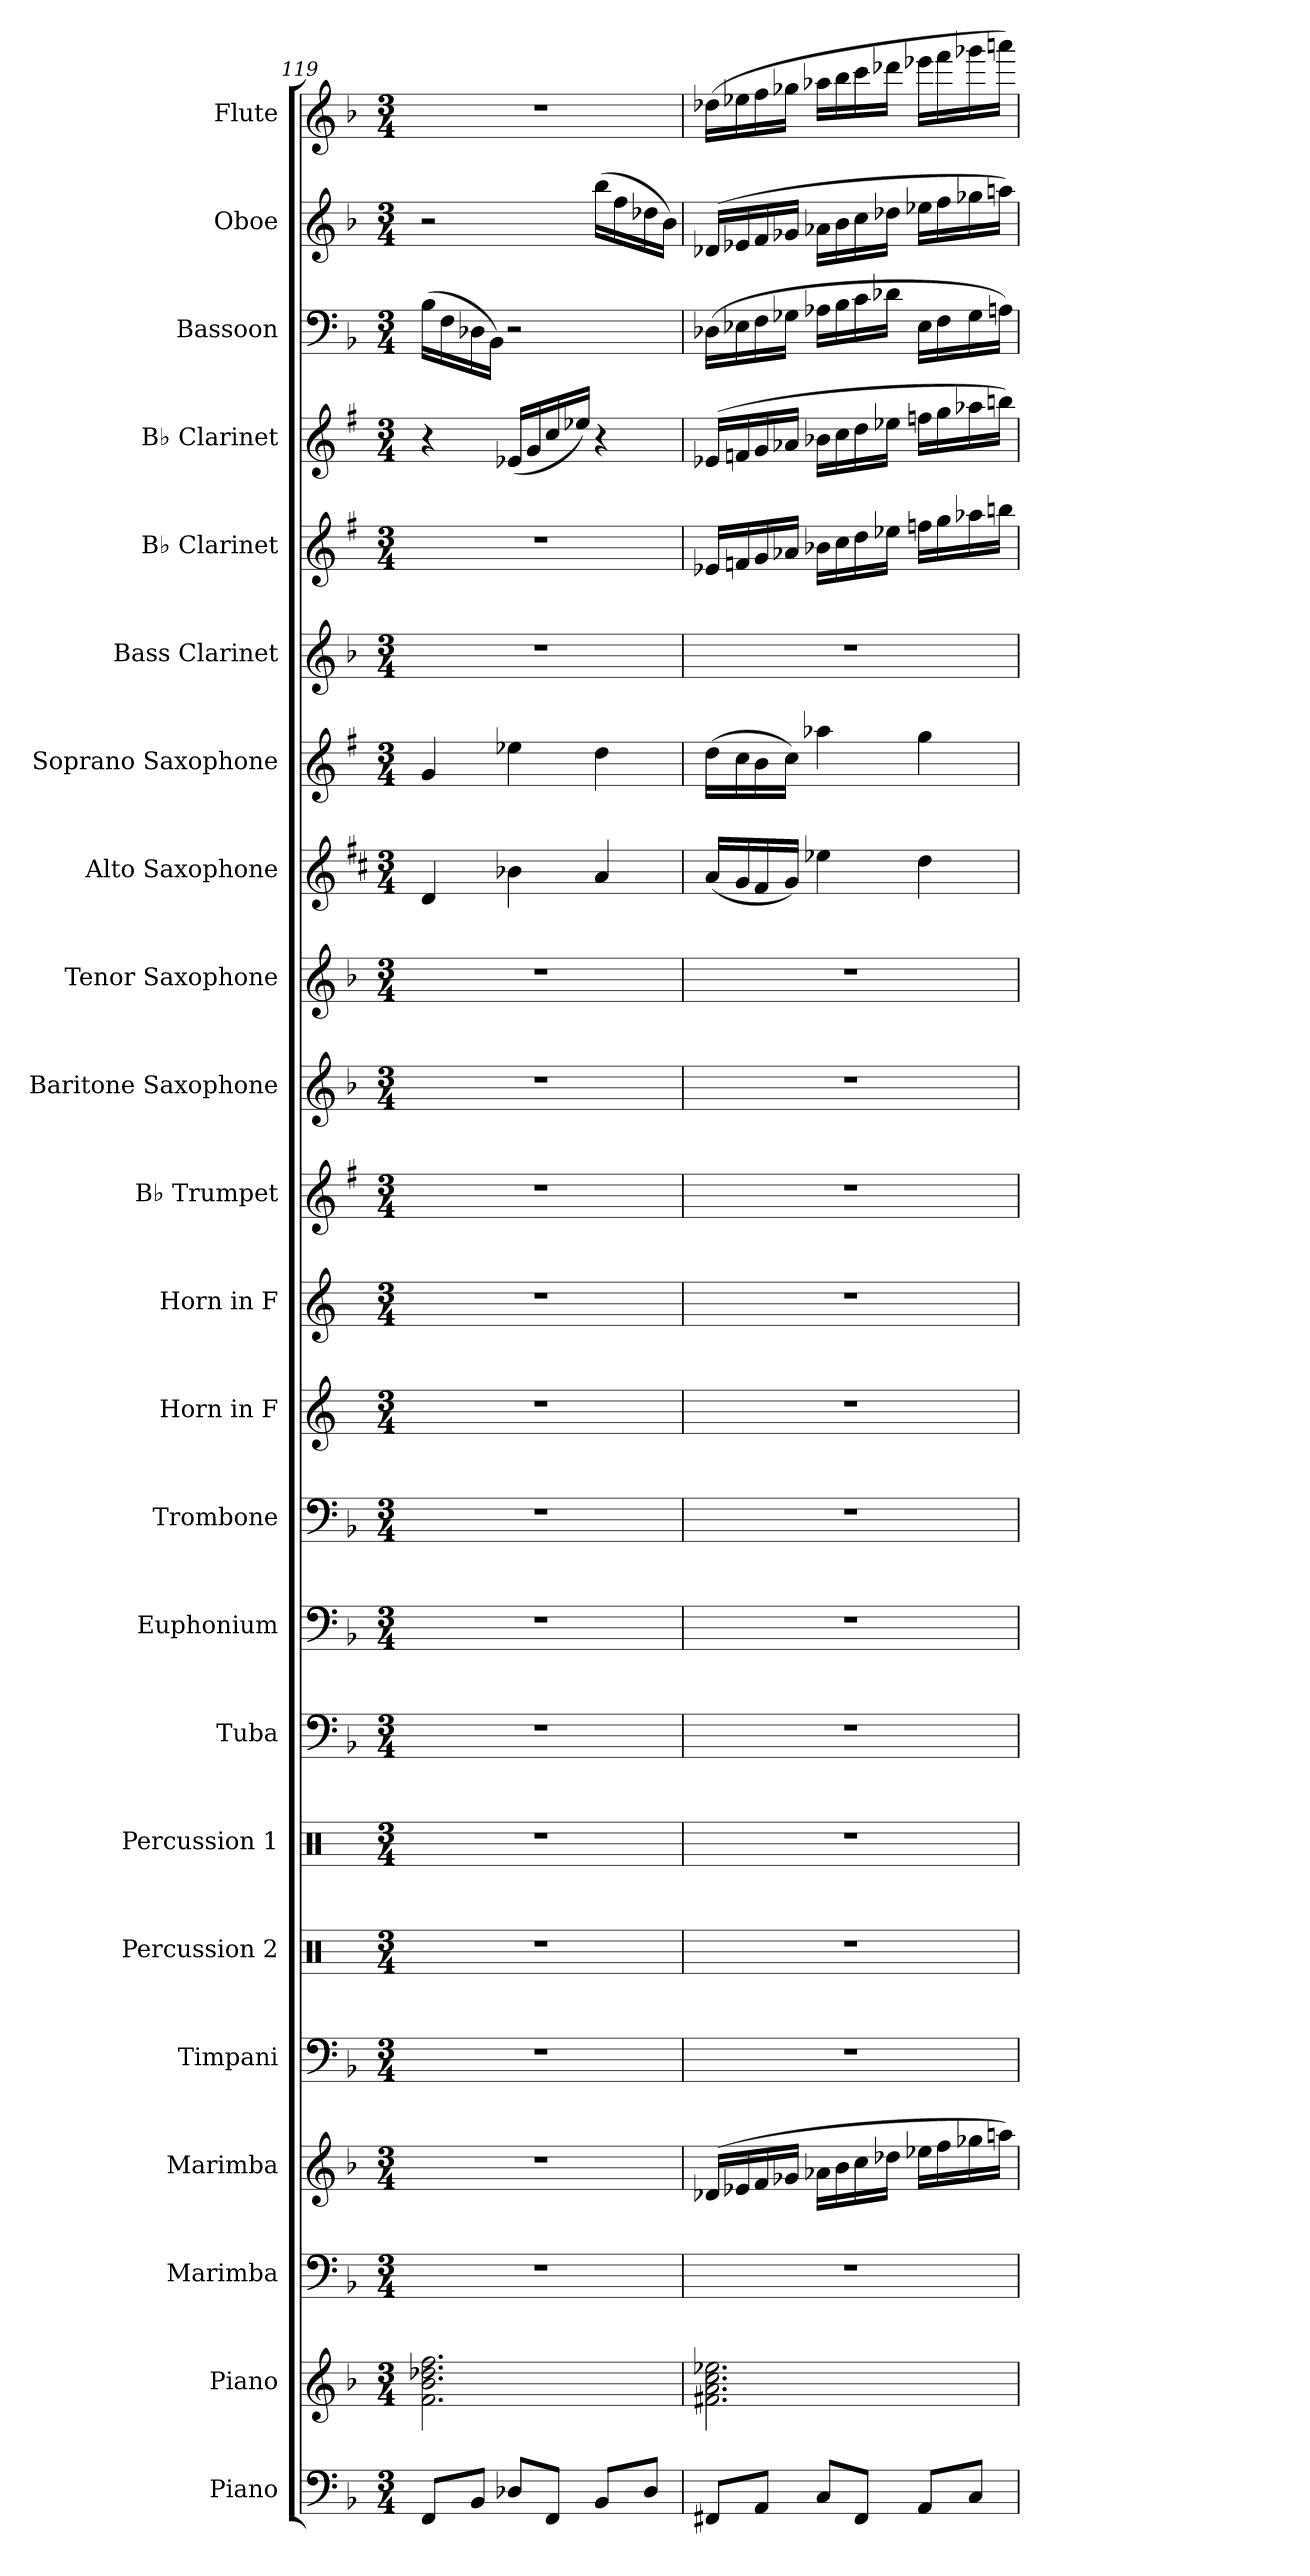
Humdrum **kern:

**kern	**kern	**kern	**kern	**kern	**kern	**kern	**kern	**kern	**kern	**kern	**kern	**kern	**kern	**kern	**kern	**kern	**kern	**kern	**kern	**kern	**kern	**kern
*part23	*part22	*part21	*part20	*part19	*part18	*part17	*part16	*part15	*part14	*part13	*part12	*part11	*part10	*part9	*part8	*part7	*part6	*part5	*part4	*part3	*part2	*part1
*staff23	*staff22	*staff21	*staff20	*staff19	*staff18	*staff17	*staff16	*staff15	*staff14	*staff13	*staff12	*staff11	*staff10	*staff9	*staff8	*staff7	*staff6	*staff5	*staff4	*staff3	*staff2	*staff1
*I"Piano	*I"Piano	*I"Marimba	*I"Marimba	*I"Timpani	*I"Percussion 2	*I"Percussion 1	*I"Tuba	*I"Euphonium	*I"Trombone	*I"Horn in F	*I"Horn in F	*I"B♭ Trumpet	*I"Baritone Saxophone	*I"Tenor Saxophone	*I"Alto Saxophone	*I"Soprano Saxophone	*I"Bass Clarinet	*I"B♭ Clarinet	*I"B♭ Clarinet	*I"Bassoon	*I"Oboe	*I"Flute
*I'Pno.	*I'Pno.	*I'Mrm.	*I'Mrm.	*I'Timp.	*I'Pr. 2	*I'Pr. 1	*I'Tu.	*I'Eu.	*I'Trb.	*	*	*I'B♭ Tpt.	*I'Bar. Sax.	*I'T. Sax.	*I'A. Sax.	*I'S. Sax.	*I'B. Cl.	*I'B♭ Cl.	*I'B♭ Cl.	*I'Bsn.	*I'Ob.	*I'Fl.
*clefF4	*clefG2	*clefF4	*clefG2	*clefF4	*clefX	*clefX	*clefF4	*clefF4	*clefF4	*clefG2	*clefG2	*clefG2	*clefG2	*clefG2	*clefG2	*clefG2	*clefG2	*clefG2	*clefG2	*clefF4	*clefG2	*clefG2
*	*	*	*	*	*	*	*	*	*	*ITrd4c7	*ITrd4c7	*ITrd1c2	*ITrd12c21	*ITrd8c14	*ITrd5c9	*ITrd1c2	*ITrd8c14	*ITrd1c2	*ITrd1c2	*	*	*
*k[b-]	*k[b-]	*k[b-]	*k[b-]	*k[b-]	*k[]	*k[]	*k[b-]	*k[b-]	*k[b-]	*k[b-]	*k[b-]	*k[b-]	*k[b-]	*k[b-]	*k[b-]	*k[b-]	*k[b-]	*k[b-]	*k[b-]	*k[b-]	*k[b-]	*k[b-]
*M3/4	*M3/4	*M3/4	*M3/4	*M3/4	*M3/4	*M3/4	*M3/4	*M3/4	*M3/4	*M3/4	*M3/4	*M3/4	*M3/4	*M3/4	*M3/4	*M3/4	*M3/4	*M3/4	*M3/4	*M3/4	*M3/4	*M3/4
=119	=119	=119	=119	=119	=119	=119	=119	=119	=119	=119	=119	=119	=119	=119	=119	=119	=119	=119	=119	=119	=119	=119
8FF/L	2.f\ 2.b-\ 2.dd-X\ 2.ff\	2.r	2.r	2.r	2.r	2.r	2.r	2.r	2.r	2.r	2.r	2.r	2.r	2.r	4F/	4f/	2.r	2.r	4r	(16B-\LL	2r	2.r
.	.	.	.	.	.	.	.	.	.	.	.	.	.	.	.	.	.	.	.	16F\	.	.
8BB-/J	.	.	.	.	.	.	.	.	.	.	.	.	.	.	.	.	.	.	.	16D-X\	.	.
.	.	.	.	.	.	.	.	.	.	.	.	.	.	.	.	.	.	.	.	16BB-\JJ)	.	.
8D-X/L	.	.	.	.	.	.	.	.	.	.	.	.	.	.	4d-X\	4dd-X\	.	.	(16d-X/LL	2r	.	.
.	.	.	.	.	.	.	.	.	.	.	.	.	.	.	.	.	.	.	16f/	.	.	.
8FF/J	.	.	.	.	.	.	.	.	.	.	.	.	.	.	.	.	.	.	16b-/	.	.	.
.	.	.	.	.	.	.	.	.	.	.	.	.	.	.	.	.	.	.	16dd-X/JJ)	.	.	.
8BB-/L	.	.	.	.	.	.	.	.	.	.	.	.	.	.	4c/	4cc\	.	.	4r	.	(16bb-\LL	.
.	.	.	.	.	.	.	.	.	.	.	.	.	.	.	.	.	.	.	.	.	16ff\	.
8D-/J	.	.	.	.	.	.	.	.	.	.	.	.	.	.	.	.	.	.	.	.	16dd-X\	.
.	.	.	.	.	.	.	.	.	.	.	.	.	.	.	.	.	.	.	.	.	16b-\JJ)	.
=120	=120	=120	=120	=120	=120	=120	=120	=120	=120	=120	=120	=120	=120	=120	=120	=120	=120	=120	=120	=120	=120	=120
8FF#X/L	2.f#X\ 2.a\ 2.cc\ 2.ee-X\	2.r	(16d-X/LL	2.r	2.r	2.r	2.r	2.r	2.r	2.r	2.r	2.r	2.r	2.r	(16c/LL	(16cc\LL	2.r	16d-X/LL	(16d-X/LL	(16D-X\LL	(16d-X/LL	(16dd-X\LL
.	.	.	16e-X/	.	.	.	.	.	.	.	.	.	.	.	16B-/	16b-\	.	16e-X/	16e-X/	16E-X\	16e-X/	16ee-X\
8AA/J	.	.	16f/	.	.	.	.	.	.	.	.	.	.	.	16A/	16a\	.	16f/	16f/	16F\	16f/	16ff\
.	.	.	16g-X/JJ	.	.	.	.	.	.	.	.	.	.	.	16B-/JJ)	16b-\JJ)	.	16g-X/JJ	16g-X/JJ	16G-X\JJ	16g-X/JJ	16gg-X\JJ
8C/L	.	.	16a-X\LL	.	.	.	.	.	.	.	.	.	.	.	4g-X\	4gg-X\	.	16a-X\LL	16a-X\LL	16A-X\LL	16a-X\LL	16aa-X\LL
.	.	.	16b-\	.	.	.	.	.	.	.	.	.	.	.	.	.	.	16b-\	16b-\	16B-\	16b-\	16bb-\
8FF#/J	.	.	16cc\	.	.	.	.	.	.	.	.	.	.	.	.	.	.	16cc\	16cc\	16c\	16cc\	16ccc\
.	.	.	16dd-X\JJ	.	.	.	.	.	.	.	.	.	.	.	.	.	.	16dd-X\JJ	16dd-X\JJ	16d-X\JJ	16dd-X\JJ	16ddd-X\JJ
8AA/L	.	.	16ee-X\LL	.	.	.	.	.	.	.	.	.	.	.	4f\	4ff\	.	16ee-X\LL	16ee-X\LL	16E-\LL	16ee-X\LL	16eee-X\LL
.	.	.	16ff\	.	.	.	.	.	.	.	.	.	.	.	.	.	.	16ff\	16ff\	16F\	16ff\	16fff\
8C/J	.	.	16gg-X\	.	.	.	.	.	.	.	.	.	.	.	.	.	.	16gg-X\	16gg-X\	16G-\	16gg-X\	16ggg-X\
.	.	.	16aan\JJ)	.	.	.	.	.	.	.	.	.	.	.	.	.	.	16aan\JJ	16aan\JJ)	16An\JJ)	16aan\JJ)	16aaan\JJ)
=	=	=	=	=	=	=	=	=	=	=	=	=	=	=	=	=	=	=	=	=	=	=
*-	*-	*-	*-	*-	*-	*-	*-	*-	*-	*-	*-	*-	*-	*-	*-	*-	*-	*-	*-	*-	*-	*-
